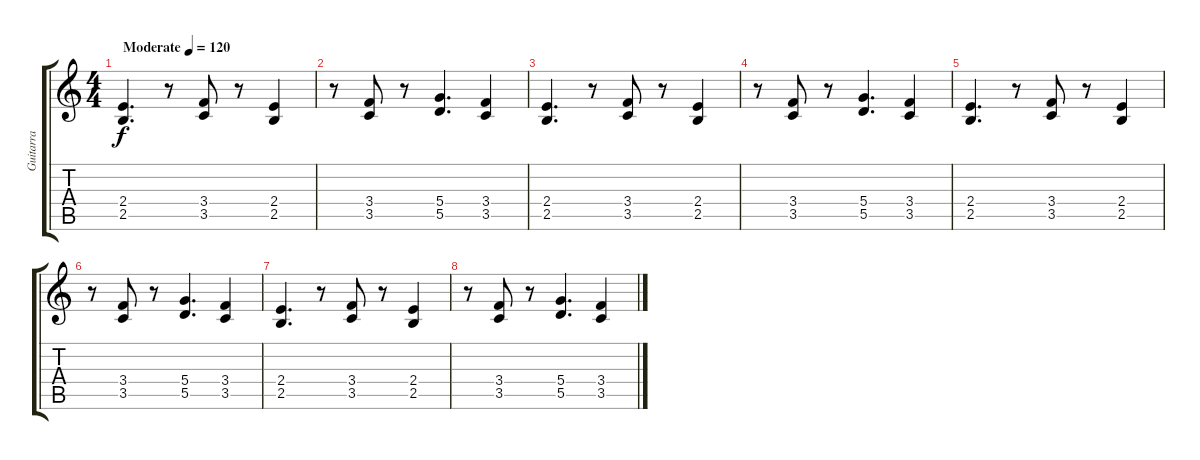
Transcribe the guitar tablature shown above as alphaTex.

\track ("Guitarra" "Guitarra") {instrument distortionguitar}
\staff {score tabs}
\tuning (E4 B3 G3 D3 A2 E2) {hide}
\ts (4 4)
\tempo (120 "Moderate")
\clef g2
\ks c
(2.4 2.5).4{d dy f instrument distortionguitar} r.8 (3.4 3.5).8 r.8 (2.4 2.5).4 |
r.8 (3.4 3.5).8 r.8 (5.4 5.5).4{d} (3.4 3.5).4 |
(2.4 2.5).4{d} r.8 (3.4 3.5).8 r.8 (2.4 2.5).4 |
r.8 (3.4 3.5).8 r.8 (5.4 5.5).4{d} (3.4 3.5).4 |
(2.4 2.5).4{d} r.8 (3.4 3.5).8 r.8 (2.4 2.5).4 |
r.8 (3.4 3.5).8 r.8 (5.4 5.5).4{d} (3.4 3.5).4 |
(2.4 2.5).4{d} r.8 (3.4 3.5).8 r.8 (2.4 2.5).4 |
r.8 (3.4 3.5).8 r.8 (5.4 5.5).4{d} (3.4 3.5).4
